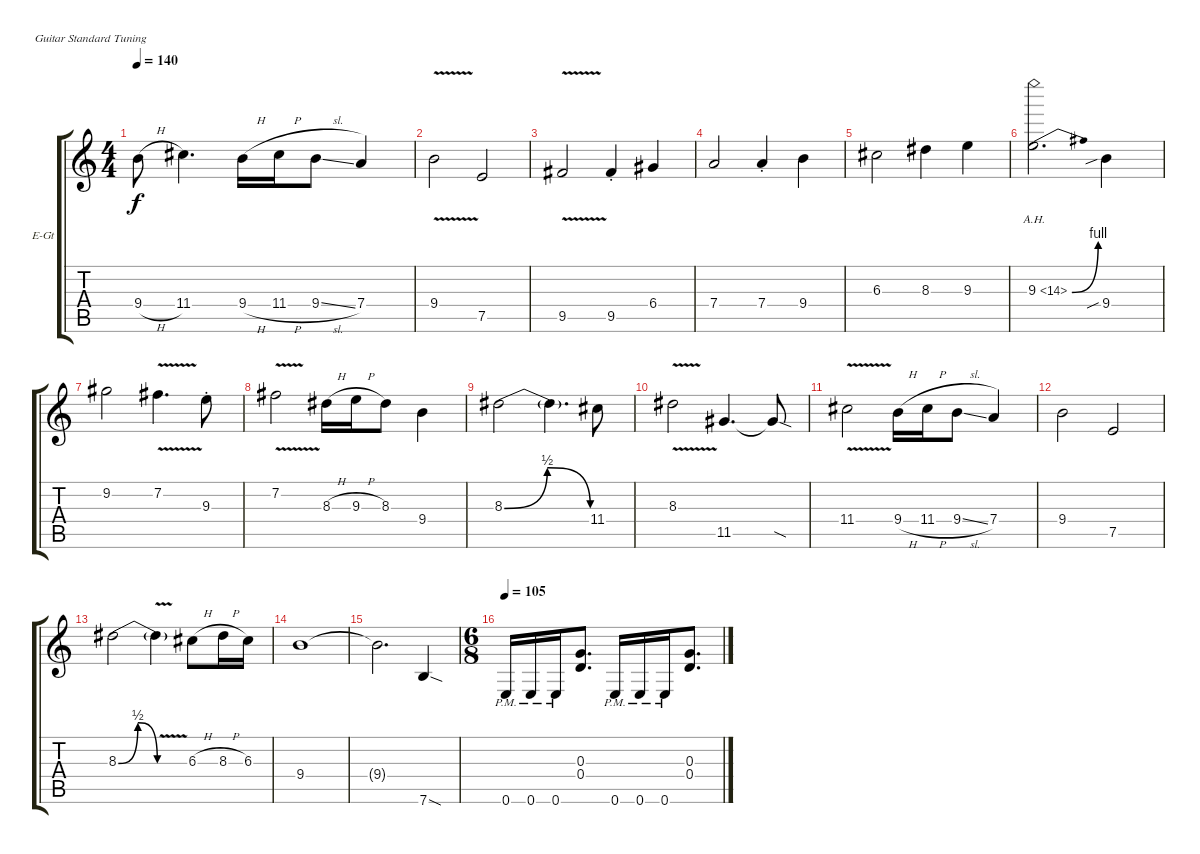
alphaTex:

\defaultSystemsLayout 4
\bracketExtendMode groupsimilarinstruments
\firstSystemTrackNameOrientation horizontal
\otherSystemsTrackNameOrientation horizontal
\track ("Wolf Hoffmann" "E-Gt") {instrument distortionguitar}
\staff {score tabs}
\tuning (E4 B3 G3 D3 A2 E2)
\ts (4 4)
\tempo 140
\clef g2
\ks c
9.4{h}.8{dy f} 11.4.4{d} 9.4{h}.16 11.4{h}.16 9.4{sl}.8 7.4.4 |
9.4{v}.2 7.5.2 |
9.5{v}.2 9.5{st}.4 6.4.4 |
7.4.2 7.4{st}.4 9.4.4 |
6.3.2 8.3.4 9.3.4 |
9.3{be (bend 0 0 60 4) ah 5}.2{d} 9.4{sib}.4 |
9.2.2 7.2{v}.4{d} 9.3{st}.8 |
7.2{v}.2 8.3{h}.16 9.3{h}.16 8.3.8 9.4.4 |
8.3{be (bendrelease 0 0 21.599999999999998 2 30.599999999999998 2 59.4 0)}.2 8.3{t}.4{d} 11.4.8 |
8.3{v}.2 11.5.4{d} 11.5{sod t}.8 |
11.4{v}.2 9.4{h}.16 11.4{h}.16 9.4{sl}.8 7.4.4 |
9.4.2 7.5.2 |
8.3{be (bendrelease 0 0 20.4 2 31.2 2 59.4 0)}.2 8.3{v t}.4 6.3{h}.8 8.3{h}.16 6.3.16 |
9.4.1 |
9.4{t}.2{d} 7.6{sod}.4 |
\ts (6 8)
\tempo 105
0.6{pm}.16 0.6{pm}.16 0.6{pm}.16 (0.3 0.4).8{d} 0.6{pm}.16 0.6{pm}.16 0.6{pm}.16 (0.3 0.4).8{d}
